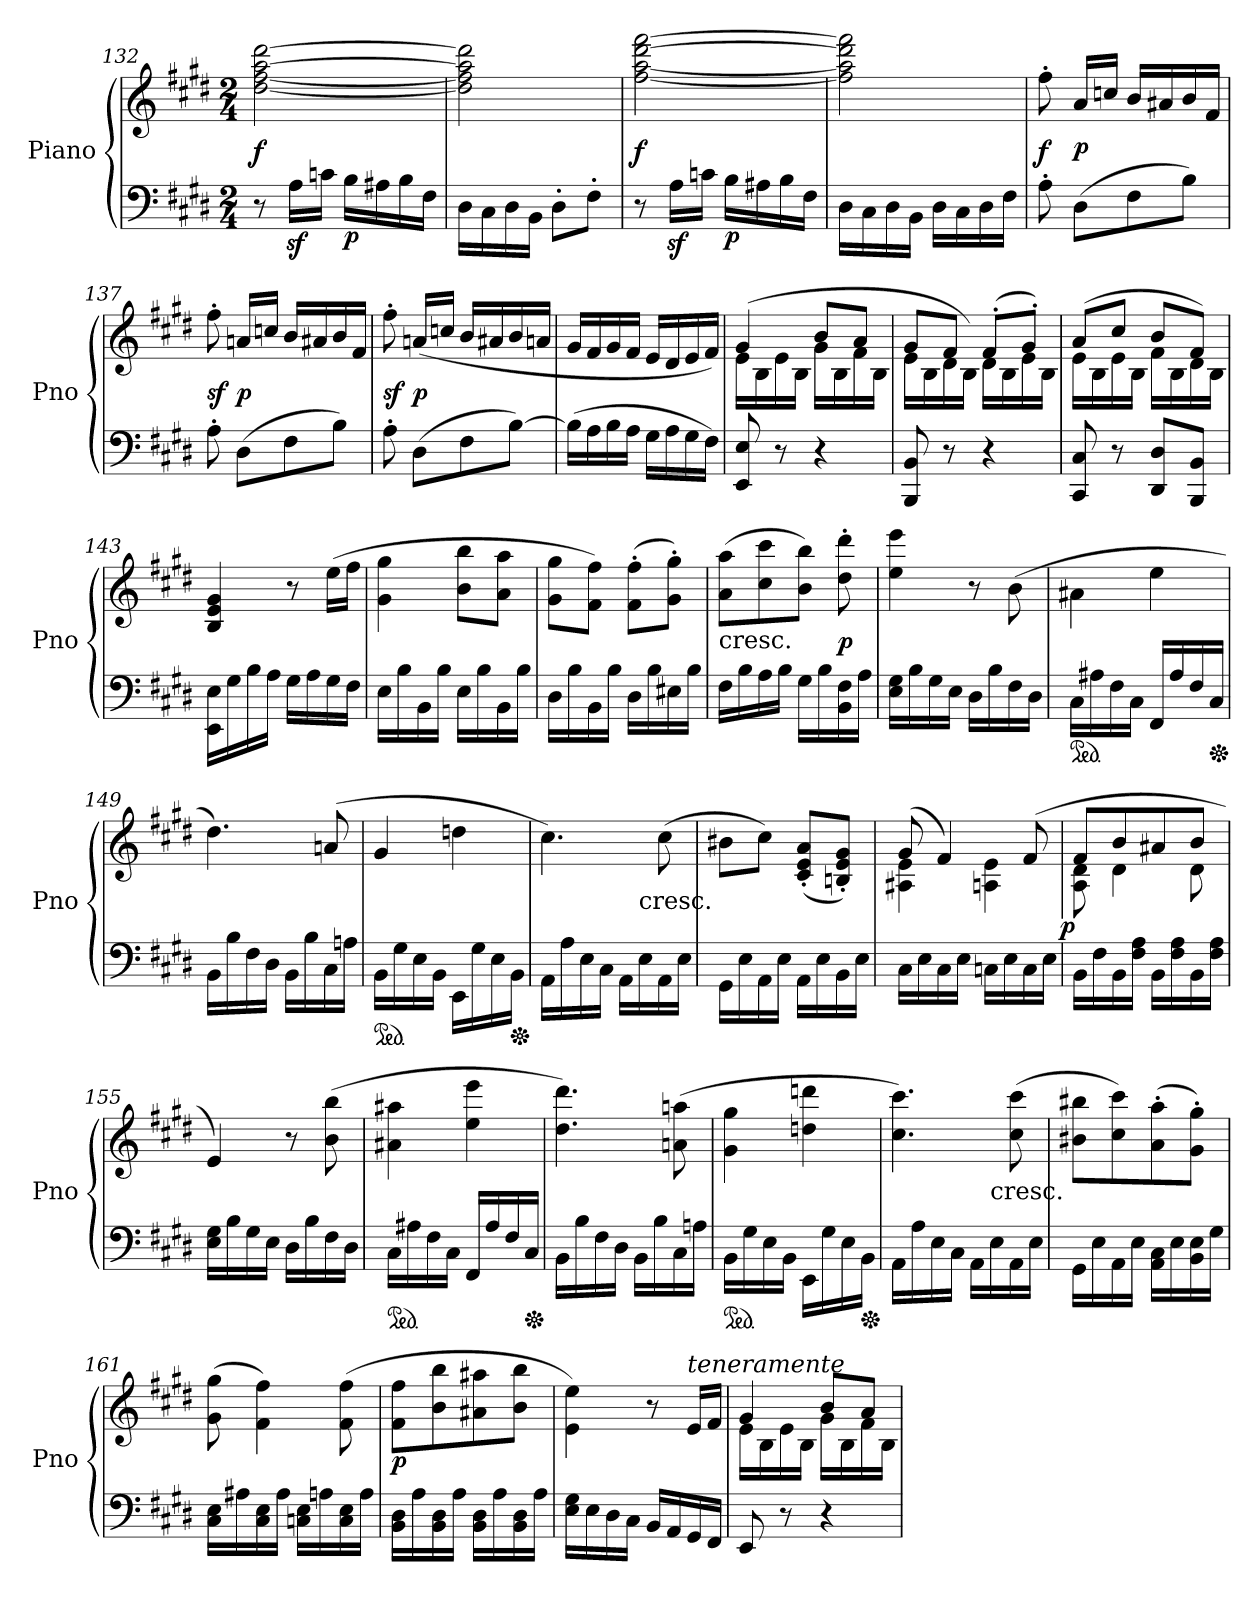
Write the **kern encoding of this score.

**kern	**kern	**dynam
*part1	*part1	*part1
*staff2	*staff1	*staff1/2
*I"Piano	*	*
*I'Pno	*	*
*clefF4	*clefG2	*
*k[f#c#g#d#]	*k[f#c#g#d#]	*
*M2/4	*M2/4	*
=132	=132	=132
8r	[2dd# [2ff# [2aa [2ddd#	f
16AzLL	.	.
16cnJJ	.	.
!	!	!LO:DY:b=2
16BLL	.	p
16A#X	.	.
16B	.	.
16F#JJ	.	.
=133	=133	=133
16D#\LL	2dd#] 2ff#] 2aa] 2ddd#]	.
16C#\	.	.
16D#\	.	.
16BB\JJ	.	.
8D#'L	.	.
8F#'J	.	.
=134	=134	=134
8r	[2ff# [2aa [2ddd# [2fff#	f
16AzLL	.	.
16cnJJ	.	.
!	!	!LO:DY:b=2
16BLL	.	p
16A#X	.	.
16B	.	.
16F#JJ	.	.
=135	=135	=135
16D#\LL	2ff#] 2aa] 2ddd#] 2fff#]	.
16C#\	.	.
16D#\	.	.
16BB\JJ	.	.
16D#LL	.	.
16C#	.	.
16D#	.	.
16F#JJ	.	.
=136	=136	=136
8A'	8ff#'	f
(8D#L	16a/LL	p
.	16ccn/JJ	.
8F#	16bLL	.
.	16a#X	.
8BJ)	16b	.
.	16f#JJ	.
=137	=137	=137
8A'	8ff#'	sf
(8D#L	16an/LL	p
.	16ccn/JJ	.
8F#	16bLL	.
.	16a#X	.
8BJ)	16b	.
.	16f#JJ	.
=138	=138	=138
8A'	8ff#'	sf
(8D#L	(16an/LL	p
.	16ccn/JJ	.
8F#	16bLL	.
.	16a#X	.
[8BJ)	16b	.
.	16anJJ	.
=139	=139	=139
(16BLL]	16g#LL	.
16A	16f#	.
16B	16g#	.
16AJJ	16f#JJ	.
16G#LL	16eLL	.
16A	16d#	.
16G#	16e	.
16F#JJ)	16f#JJ)	.
=140	=140	=140
*	*^	*
8EE 8E	(4g#	16eLL	.
.	.	16B	.
8r	.	16e	.
.	.	16BJJ	.
4r	8bL	16g#LL	.
.	.	16B	.
.	8aJ	16f#	.
.	.	16BJJ	.
=141	=141	=141	=141
8BBB 8BB	8g#L	16eLL	.
.	.	16B	.
8r	8f#J	16d#	.
.	.	16BJJ)	.
4r	(8f#'L	16d#LL	.
.	.	16B	.
.	8g#'J)	16e	.
.	.	16BJJ	.
=142	=142	=142	=142
8CC# 8C#	(8aL	16eLL	.
.	.	16B	.
8r	8cc#J	16e	.
.	.	16BJJ	.
8DD# 8D#L	8bL	16f#LL	.
.	.	16B	.
8BBB 8BBJ	8f#J)	16d#	.
.	.	16BJJ	.
*	*v	*v	*
=143	=143	=143
16EE\ 16E\LL	4B 4e 4g#	.
16G#\	.	.
16B\	.	.
16A\JJ	.	.
16G#LL	8r	.
16A	.	.
16G#	(16eeLL	.
16F#JJ	16ff#JJ	.
=144	=144	=144
16ELL	4g# 4gg#	.
16B	.	.
16BB	.	.
16BJJ	.	.
16ELL	8b 8bbL	.
16B	.	.
16BB	8a 8aaJ	.
16BJJ	.	.
=145	=145	=145
16D#LL	8g# 8gg#L	.
16B	.	.
16BB	8f# 8ff#J)	.
16BJJ	.	.
16D#LL	(8f#' 8ff#'L	.
16B	.	.
16E#X	8g#' 8gg#'J)	.
16BJJ	.	.
=146	=146	=146
!	!LO:TX:c:t=cresc.	!
16F#LL	(8a 8aaL	.
16B	.	.
16A	8cc# 8ccc#	.
16BJJ	.	.
16G#LL	8b 8bbJ)	.
16B	.	.
16BB 16F#	8dd#' 8ddd#'	p
16AJJ	.	.
=147	=147	=147
16E 16G#LL	4ee 4eee	.
16B	.	.
16G#	.	.
16EJJ	.	.
16D#LL	8r	.
16B	.	.
16F#	(8b	.
16D#JJ	.	.
=148	=148	=148
*ped	*	*
16C#LL	4a#X\	.
16A#X	.	.
16F#	.	.
16C#JJ	.	.
16FF#LL	4ee	.
16A#	.	.
16F#	.	.
*Xped	*	*
16C#JJ	.	.
=149	=149	=149
16BBLL	4.dd#)	.
16B	.	.
16F#	.	.
16D#JJ	.	.
16BBLL	.	.
16B	.	.
16C#	(>8an	.
16AnJJ	.	.
=150	=150	=150
*ped	*	*
16BBLL	4g#	.
16G#	.	.
16E	.	.
16BBJJ	.	.
16EE\LL	4ddn	.
16G#\	.	.
16E\	.	.
*Xped	*	*
16BB\JJ	.	.
=151	=151	=151
*	*^	*
16AALL	4.cc#)	4ryy	.
16A	.	.	.
16E	.	.	.
16C#JJ	.	.	.
16AA\LL	.	16ryy	.
!	!	!LO:TX:c:t=cresc.	!
16E\	.	8.ryy	.
16AA\	(8cc#	.	.
16E\JJ	.	.	.
*	*v	*v	*
=152	=152	=152
16GG#\LL	8b#XL	.
16E\	.	.
16AA\	8cc#J)	.
16E\JJ	.	.
16AA\LL	(8c#' 8e' 8a'L	.
16E\	.	.
16BB\	8Bn' 8e' 8g#'J)	.
16E\JJ	.	.
=153	=153	=153
*	*^	*
16C#LL	(8g#	4A#X 4e	.
16E	.	.	.
16C#	4f#)	.	.
16EJJ	.	.	.
16CnLL	.	4An 4e	.
16E	.	.	.
16C	(8f#	.	.
16EJJ	.	.	.
=154	=154	=154	=154
!	!	!	!LO:DY:rj
16BBLL	8f#L	8A 8d#	p
16F#	.	.	.
16BB	8b	4d#	.
16F# 16AJJ	.	.	.
16BBLL	8a#X	.	.
16F# 16A	.	.	.
16BB	8bJ	8d#	.
16F# 16AJJ	.	.	.
*	*v	*v	*
=155	=155	=155
16E 16G#LL	4e)	.
16B	.	.
16G#	.	.
16EJJ	.	.
16D#LL	8r	.
16B	.	.
16F#	(8b 8bb	.
16D#JJ	.	.
=156	=156	=156
*ped	*	*
16C#LL	4a#X 4aa#X	.
16A#X	.	.
16F#	.	.
16C#JJ	.	.
16FF#LL	4ee 4eee	.
16A#	.	.
16F#	.	.
*Xped	*	*
16C#JJ	.	.
=157	=157	=157
16BBLL	4.dd# 4.ddd#)	.
16B	.	.
16F#	.	.
16D#JJ	.	.
16BBLL	.	.
16B	.	.
16C#	(8an 8aan	.
16AnJJ	.	.
=158	=158	=158
*ped	*	*
16BBLL	4g# 4gg#	.
16G#	.	.
16E	.	.
16BBJJ	.	.
16EE\LL	4ddn 4dddn	.
16G#\	.	.
16E\	.	.
*Xped	*	*
16BB\JJ	.	.
=159	=159	=159
*	*^	*
16AALL	4.cc# 4.ccc#)	4ryy	.
16A	.	.	.
16E	.	.	.
16C#JJ	.	.	.
16AA\LL	.	16ryy	.
!	!	!LO:TX:c:t=cresc.	!
16E\	.	8.ryy	.
16AA\	(8cc# 8ccc#	.	.
16E\JJ	.	.	.
*	*v	*v	*
=160	=160	=160
16GG#\LL	8b#X 8bb#XL	.
16E\	.	.
16AA\	8cc# 8ccc#)	.
16E\JJ	.	.
16AA 16C#LL	(8a' 8aa'	.
16E	.	.
16BB 16E	8g#' 8gg#'J)	.
16G#JJ	.	.
=161	=161	=161
16C# 16ELL	(8g# 8gg#	.
16A#X	.	.
16C# 16E	4f# 4ff#)	.
16A#JJ	.	.
16Cn 16ELL	.	.
16An	.	.
16C 16E	(8f# 8ff#	.
16AJJ	.	.
=162	=162	=162
16BB 16D#LL	8f# 8ff#L	p
16A	.	.
16BB 16D#	8b 8bb	.
16AJJ	.	.
16BB 16D#LL	8a#X 8aa#X	.
16A	.	.
16BB 16D#	8b 8bbJ	.
16AJJ	.	.
=163	=163	=163
16E 16G#LL	4e\ 4ee\)	.
16E	.	.
16D#	.	.
16C#JJ	.	.
16BBLL	8r	.
16AA	.	.
!	!LO:TX:a:i:t=teneramente	!
16GG#	16eLL	.
16FF#JJ	16f#JJ	.
=164	=164	=164
*	*^	*
8EE	4g#	16eLL	.
.	.	16B	.
8r	.	16e	.
.	.	16BJJ	.
4r	8bL	16g#LL	.
.	.	16B	.
.	8aJ	16f#	.
.	.	16BJJ	.
*	*v	*v	*
=	=	=
*-	*-	*-
